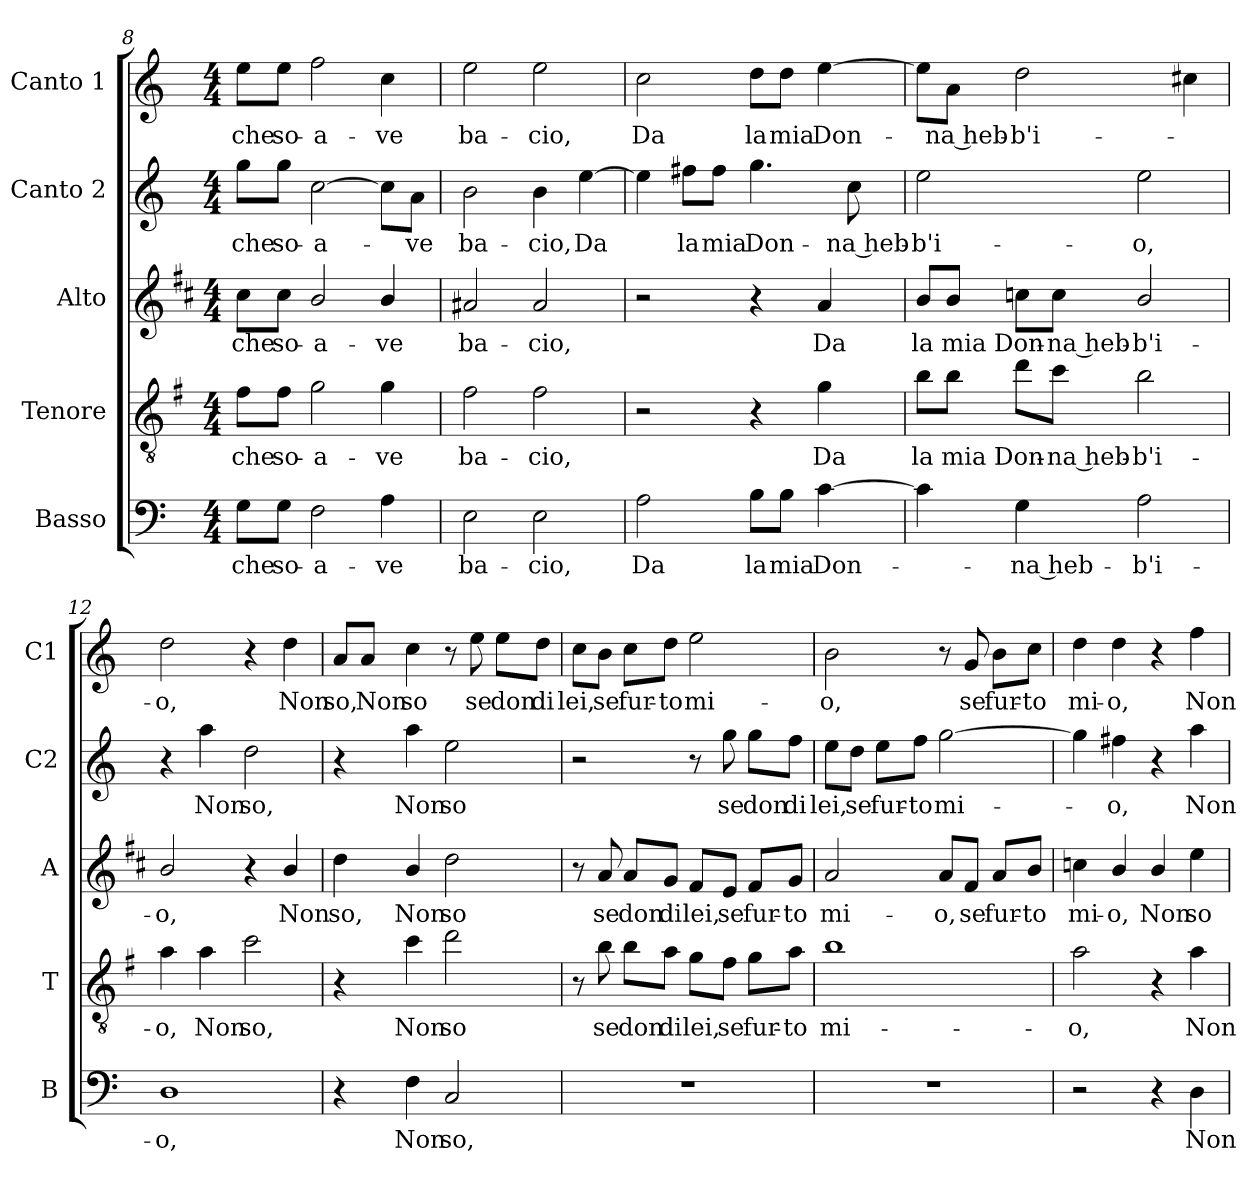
**kern	**text	**kern	**text	**kern	**text	**kern	**text	**kern	**text
*part5	*part5	*part4	*part4	*part3	*part3	*part2	*part2	*part1	*part1
*staff5	*staff5	*staff4	*staff4	*staff3	*staff3	*staff2	*staff2	*staff1	*staff1
*I"Basso	*	*I"Tenore	*	*I"Alto	*	*I"Canto 2	*	*I"Canto 1	*
*I'B	*	*I'T	*	*I'A	*	*I'C2	*	*I'C1	*
*clefF4	*	*clefGv2	*	*clefG2	*	*clefG2	*	*clefG2	*
*	*	*ITrd4c7	*	*ITrd1c2	*	*	*	*	*
*k[]	*	*k[]	*	*k[]	*	*k[]	*	*k[]	*
*C:	*	*C:	*	*C:	*	*C:	*	*C:	*
*M4/4	*	*M4/4	*	*M4/4	*	*M4/4	*	*M4/4	*
=8	=8	=8	=8	=8	=8	=8	=8	=8	=8
!	!LO:LY:b	!	!LO:LY:b	!	!LO:LY:b	!	!LO:LY:b	!	!LO:LY:b
8G\L	che	8B\L	che	8b\L	che	8gg\L	che	8ee\L	che
!	!LO:LY:b	!	!LO:LY:b	!	!LO:LY:b	!	!LO:LY:b	!	!LO:LY:b
8G\J	so-	8B\J	so-	8b\J	so-	8gg\J	so-	8ee\J	so-
!	!LO:LY:b	!	!LO:LY:b	!	!LO:LY:b	!	!LO:LY:b	!	!LO:LY:b
2F\	-a-	2c\	-a-	2a/	-a-	[2cc\	-a-	2ff\	-a-
!	!LO:LY:b	!	!LO:LY:b	!	!LO:LY:b	!	!	!	!LO:LY:b
4A\	-ve	4c\	-ve	4a/	-ve	8cc\L]	.	4cc\	-ve
!	!	!	!	!	!	!	!LO:LY:b	!	!
.	.	.	.	.	.	8a\J	-ve	.	.
=9	=9	=9	=9	=9	=9	=9	=9	=9	=9
!	!LO:LY:b	!	!LO:LY:b	!	!LO:LY:b	!	!LO:LY:b	!	!LO:LY:b
2E\	ba-	2B\	ba-	2g#X/	ba-	2b\	ba-	2ee\	ba-
!	!LO:LY:b	!	!LO:LY:b	!	!LO:LY:b	!	!LO:LY:b	!	!LO:LY:b
2E\	-cio,	2B\	-cio,	2g#/	-cio,	4b\	-cio,	2ee\	-cio,
!	!	!	!	!	!	!	!LO:LY:b	!	!
.	.	.	.	.	.	[4ee\	Da	.	.
=10	=10	=10	=10	=10	=10	=10	=10	=10	=10
!	!LO:LY:b	!	!	!	!	!	!	!	!LO:LY:b
2A\	Da	2r	.	2r	.	4ee\]	.	2cc\	Da
!	!	!	!	!	!	!	!LO:LY:b	!	!
.	.	.	.	.	.	8ff#X\L	la	.	.
!	!	!	!	!	!	!	!LO:LY:b	!	!
.	.	.	.	.	.	8ff#\J	mia	.	.
!	!LO:LY:b	!	!	!	!	!	!LO:LY:b	!	!LO:LY:b
8B\L	la	4r	.	4r	.	4.gg\	Don-	8dd\L	la
!	!LO:LY:b	!	!	!	!	!	!	!	!LO:LY:b
8B\J	mia	.	.	.	.	.	.	8dd\J	mia
!	!LO:LY:b	!	!LO:LY:b	!	!LO:LY:b	!	!	!	!LO:LY:b
[4c\	Don-	4c\	Da	4g/	Da	.	.	[4ee\	Don-
!	!	!	!	!	!	!	!LO:LY:b	!	!
.	.	.	.	.	.	8cc\	-na heb-	.	.
!!LO:PB:g=z
=11	=11	=11	=11	=11	=11	=11	=11	=11	=11
!	!	!	!LO:LY:b	!	!LO:LY:b	!	!LO:LY:b	!	!
4c\]	.	8e\L	la	8a/L	la	2ee\	-b'i-	8ee\L]	.
!	!	!	!LO:LY:b	!	!LO:LY:b	!	!	!	!LO:LY:b
.	.	8e\J	mia	8a/J	mia	.	.	8a\J	-na heb-
!	!LO:LY:b	!	!LO:LY:b	!	!LO:LY:b	!	!	!	!LO:LY:b
4G\	-na heb-	8g\L	Don-	8b-X\L	Don-	.	.	2dd\	-b'i-
!	!	!	!LO:LY:b	!	!LO:LY:b	!	!	!	!
.	.	8f\J	-na heb-	8b-\J	-na heb-	.	.	.	.
!	!LO:LY:b	!	!LO:LY:b	!	!LO:LY:b	!	!LO:LY:b	!	!
2A\	-b'i-	2e\	-b'i-	2a/	-b'i-	2ee\	-o,	.	.
.	.	.	.	.	.	.	.	4cc#X\	.
=12	=12	=12	=12	=12	=12	=12	=12	=12	=12
!	!LO:LY:b	!	!LO:LY:b	!	!LO:LY:b	!	!	!	!LO:LY:b
1D	-o,	4d\	-o,	2a/	-o,	4r	.	2dd\	-o,
!	!	!	!LO:LY:b	!	!	!	!LO:LY:b	!	!
.	.	4d\	Non	.	.	4aa\	Non	.	.
!	!	!	!LO:LY:b	!	!	!	!LO:LY:b	!	!
.	.	2f\	so,	4r	.	2dd\	so,	4r	.
!	!	!	!	!	!LO:LY:b	!	!	!	!LO:LY:b
.	.	.	.	4a/	Non	.	.	4dd\	Non
=13	=13	=13	=13	=13	=13	=13	=13	=13	=13
!	!	!	!	!	!LO:LY:b	!	!	!	!LO:LY:b
4r	.	4r	.	4cc\	so,	4r	.	8a/L	so,
!	!	!	!	!	!	!	!	!	!LO:LY:b
.	.	.	.	.	.	.	.	8a/J	Non
!	!LO:LY:b	!	!LO:LY:b	!	!LO:LY:b	!	!LO:LY:b	!	!LO:LY:b
4F\	Non	4f\	Non	4a/	Non	4aa\	Non	4cc\	so
!	!LO:LY:b	!	!LO:LY:b	!	!LO:LY:b	!	!LO:LY:b	!	!
2C/	so,	2g\	so	2cc\	so	2ee\	so	8r	.
!	!	!	!	!	!	!	!	!	!LO:LY:b
.	.	.	.	.	.	.	.	8ee\	se
!	!	!	!	!	!	!	!	!	!LO:LY:b
.	.	.	.	.	.	.	.	8ee\L	don
!	!	!	!	!	!	!	!	!	!LO:LY:b
.	.	.	.	.	.	.	.	8dd\J	di
=14	=14	=14	=14	=14	=14	=14	=14	=14	=14
!	!	!	!	!	!	!	!	!	!LO:LY:b
1r	.	8r	.	8r	.	2r	.	8cc\L	lei,
!	!	!	!LO:LY:b	!	!LO:LY:b	!	!	!	!LO:LY:b
.	.	8e\	se	8g/	se	.	.	8b\J	se
!	!	!	!LO:LY:b	!	!LO:LY:b	!	!	!	!LO:LY:b
.	.	8e\L	don	8g/L	don	.	.	8cc\L	fur-
!	!	!	!LO:LY:b	!	!LO:LY:b	!	!	!	!LO:LY:b
.	.	8d\J	di	8f/J	di	.	.	8dd\J	-to
!	!	!	!LO:LY:b	!	!LO:LY:b	!	!	!	!LO:LY:b
.	.	8c\L	lei,	8e/L	lei,	8r	.	2ee\	mi-
!	!	!	!LO:LY:b	!	!LO:LY:b	!	!LO:LY:b	!	!
.	.	8B\J	se	8d/J	se	8gg\	se	.	.
!	!	!	!LO:LY:b	!	!LO:LY:b	!	!LO:LY:b	!	!
.	.	8c\L	fur-	8e/L	fur-	8gg\L	don	.	.
!	!	!	!LO:LY:b	!	!LO:LY:b	!	!LO:LY:b	!	!
.	.	8d\J	-to	8f/J	-to	8ff\J	di	.	.
!!LO:LB:g=z
=15	=15	=15	=15	=15	=15	=15	=15	=15	=15
!	!	!	!LO:LY:b	!	!LO:LY:b	!	!LO:LY:b	!	!LO:LY:b
1r	.	1e	mi-	2g/	mi-	8ee\L	lei,	2b\	-o,
!	!	!	!	!	!	!	!LO:LY:b	!	!
.	.	.	.	.	.	8dd\J	se	.	.
!	!	!	!	!	!	!	!LO:LY:b	!	!
.	.	.	.	.	.	8ee\L	fur-	.	.
!	!	!	!	!	!	!	!LO:LY:b	!	!
.	.	.	.	.	.	8ff\J	-to	.	.
!	!	!	!	!	!LO:LY:b	!	!LO:LY:b	!	!
.	.	.	.	8g/L	-o,	[2gg\	mi-	8r	.
!	!	!	!	!	!LO:LY:b	!	!	!	!LO:LY:b
.	.	.	.	8e/J	se	.	.	8g/	se
!	!	!	!	!	!LO:LY:b	!	!	!	!LO:LY:b
.	.	.	.	8g/L	fur-	.	.	8b\L	fur-
!	!	!	!	!	!LO:LY:b	!	!	!	!LO:LY:b
.	.	.	.	8a/J	-to	.	.	8cc\J	-to
=16	=16	=16	=16	=16	=16	=16	=16	=16	=16
!	!	!	!LO:LY:b	!	!LO:LY:b	!	!	!	!LO:LY:b
2r	.	2d\	-o,	4b-X\	mi-	4gg\]	.	4dd\	mi-
!	!	!	!	!	!LO:LY:b	!	!LO:LY:b	!	!LO:LY:b
.	.	.	.	4a/	-o,	4ff#X\	-o,	4dd\	-o,
!	!	!	!	!	!LO:LY:b	!	!	!	!
4r	.	4r	.	4a/	Non	4r	.	4r	.
!	!LO:LY:b	!	!LO:LY:b	!	!LO:LY:b	!	!LO:LY:b	!	!LO:LY:b
4D\	Non	4d\	Non	4dd\	so	4aa\	Non	4ff\	Non
=	=	=	=	=	=	=	=	=	=
*-	*-	*-	*-	*-	*-	*-	*-	*-	*-
